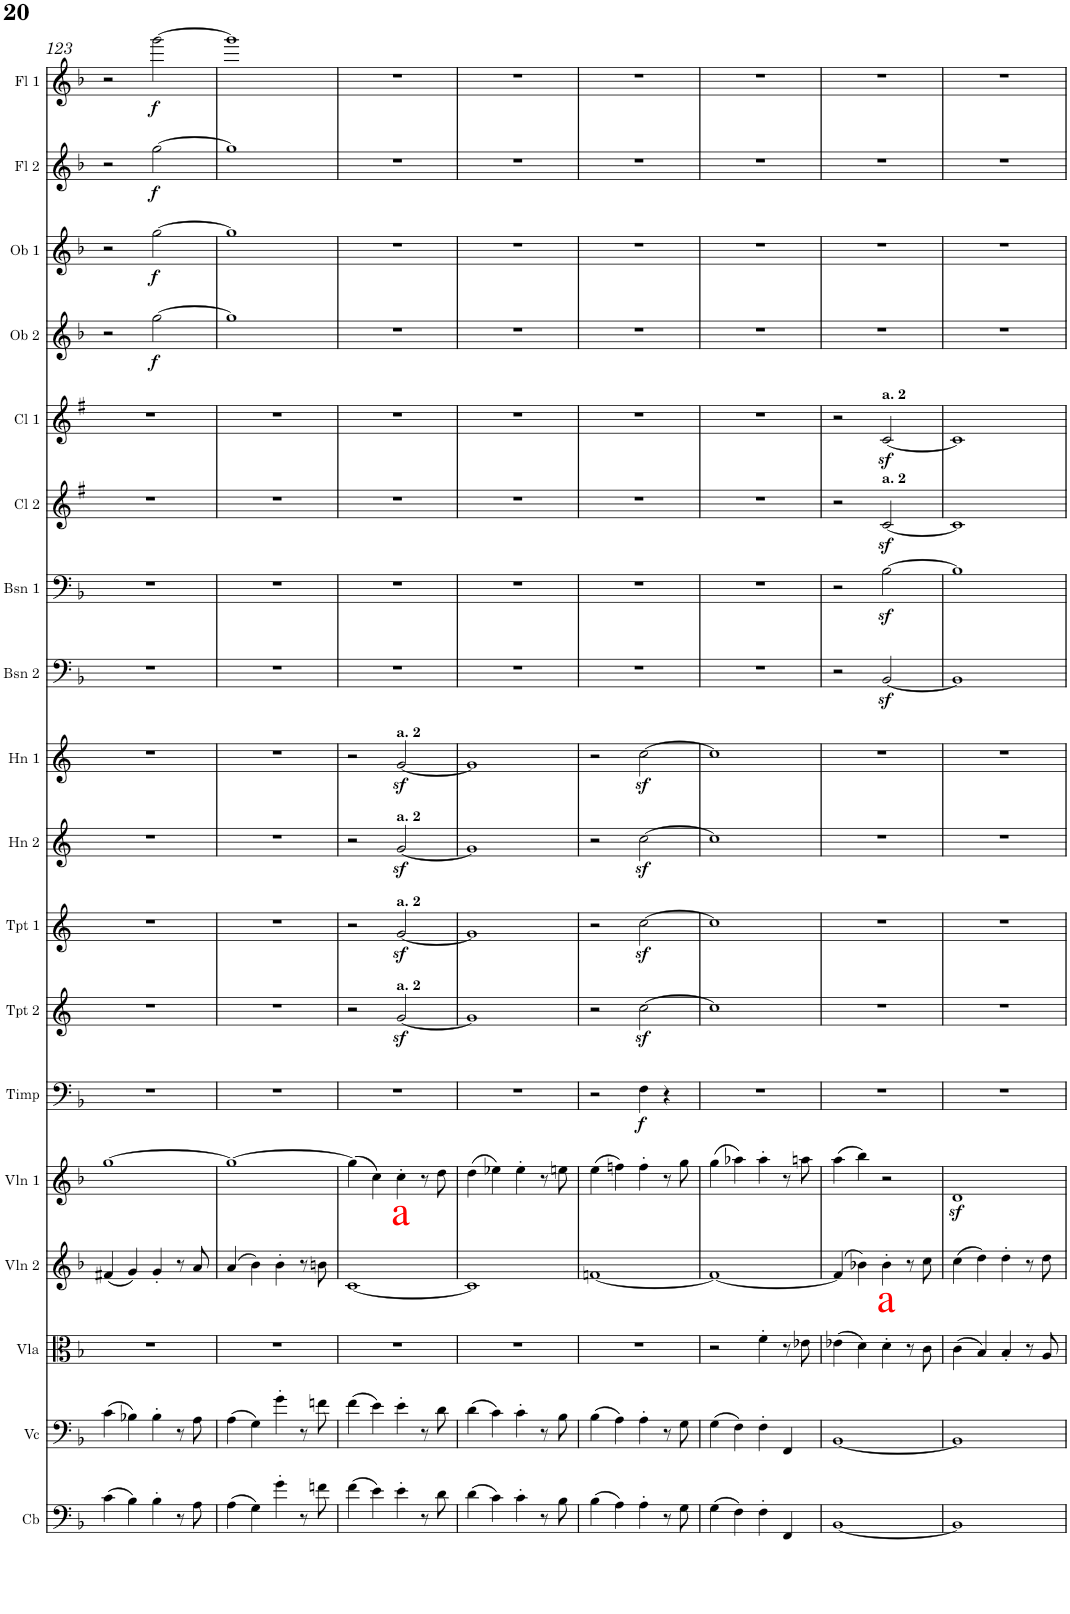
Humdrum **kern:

**kern	**kern	**kern	**kern	**text	**kern	**text	**kern	**dynam	**kern	**kern	**kern	**kern	**kern	**kern	**kern	**kern	**kern	**dynam	**kern	**dynam	**kern	**dynam	**kern	**dynam
*part18	*part17	*part16	*part15	*part15	*part14	*part14	*part13	*part13	*part12	*part11	*part10	*part9	*part8	*part7	*part6	*part5	*part4	*part4	*part3	*part3	*part2	*part2	*part1	*part1
*staff18	*staff17	*staff16	*staff15	*staff15	*staff14	*staff14	*staff13	*staff13	*staff12	*staff11	*staff10	*staff9	*staff8	*staff7	*staff6	*staff5	*staff4	*staff4	*staff3	*staff3	*staff2	*staff2	*staff1	*staff1
*I"Contrabass	*I"Violoncello	*I"Viola	*I"Violin 2	*	*I"Violin 1	*	*I"Timpani	*	*I"F Trumpet 2	*I"F Trumpet 1	*I"F Horn 2	*I"F Horn 1	*I"Bassoon 2	*I"Bassoon 1	*I"Bb Clarinet 2	*I"Bb Clarinet 1	*I"Oboe 2	*	*I"Oboe 1	*	*I"Flute 2	*	*I"Flute 1	*
*I'Cb	*I'Vc	*I'Vla	*I'Vln 2	*	*I'Vln 1	*	*I'Timp	*	*I'Tpt 2	*I'Tpt 1	*I'Hn 2	*I'Hn 1	*I'Bsn 2	*I'Bsn 1	*I'Cl 2	*I'Cl 1	*I'Ob 2	*	*I'Ob 1	*	*I'Fl 2	*	*I'Fl 1	*
!!LO:PB:g=z
*clefF4	*clefF4	*clefC3	*clefG2	*	*clefG2	*	*clefF4	*	*clefG2	*clefG2	*clefG2	*clefG2	*clefF4	*clefF4	*clefG2	*clefG2	*clefG2	*	*clefG2	*	*clefG2	*	*clefG2	*
*Trd7c12	*	*	*	*	*	*	*	*	*Trd-3c-5	*Trd-3c-5	*Trd4c7	*Trd4c7	*	*	*Trd1c2	*Trd1c2	*	*	*	*	*	*	*	*
*k[b-]	*k[b-]	*k[b-]	*k[b-]	*	*k[b-]	*	*k[b-]	*	*k[]	*k[]	*k[]	*k[]	*k[b-]	*k[b-]	*k[f#]	*k[f#]	*k[b-]	*	*k[b-]	*	*k[b-]	*	*k[b-]	*
*M2/2	*M2/2	*M2/2	*M2/2	*	*M2/2	*	*M2/2	*	*M2/2	*M2/2	*M2/2	*M2/2	*M2/2	*M2/2	*M2/2	*M2/2	*M2/2	*	*M2/2	*	*M2/2	*	*M2/2	*
*met(c|)	*met(c|)	*met(c|)	*met(c|)	*	*met(c|)	*	*met(c|)	*	*met(c|)	*met(c|)	*met(c|)	*met(c|)	*met(c|)	*met(c|)	*met(c|)	*met(c|)	*met(c|)	*	*met(c|)	*	*met(c|)	*	*met(c|)	*
=123	=123	=123	=123	=123	=123	=123	=123	=123	=123	=123	=123	=123	=123	=123	=123	=123	=123	=123	=123	=123	=123	=123	=123	=123
(4c\	(4c\	1r	(4f#X/	.	[1gg	.	1r	.	1r	1r	1r	1r	1r	1r	1r	1r	2r	.	2r	.	2r	.	2r	.
4B-\)	4B-X\)	.	4g/)	.	.	.	.	.	.	.	.	.	.	.	.	.	.	.	.	.	.	.	.	.
!	!	!	!	!	!	!	!	!	!	!	!	!	!	!	!	!	!	!LO:DY:b	!	!LO:DY:b	!	!LO:DY:b	!	!LO:DY:b
4B-'\	4B-'\	.	4g'/	.	.	.	.	.	.	.	.	.	.	.	.	.	[2gg\	f	[2gg\	f	[2gg\	f	[2ggg\	f
8r	8r	.	8r	.	.	.	.	.	.	.	.	.	.	.	.	.	.	.	.	.	.	.	.	.
8A\	8A\	.	8a/	.	.	.	.	.	.	.	.	.	.	.	.	.	.	.	.	.	.	.	.	.
=124	=124	=124	=124	=124	=124	=124	=124	=124	=124	=124	=124	=124	=124	=124	=124	=124	=124	=124	=124	=124	=124	=124	=124	=124
(4A\	(4A\	1r	(4a/	.	1gg_	.	1r	.	1r	1r	1r	1r	1r	1r	1r	1r	1gg]	.	1gg]	.	1gg]	.	1ggg]	.
4G\)	4G\)	.	4b-\)	.	.	.	.	.	.	.	.	.	.	.	.	.	.	.	.	.	.	.	.	.
4g'\	4g'\	.	4b-'\	.	.	.	.	.	.	.	.	.	.	.	.	.	.	.	.	.	.	.	.	.
8r	8r	.	8r	.	.	.	.	.	.	.	.	.	.	.	.	.	.	.	.	.	.	.	.	.
8fn\	8fn\	.	8bn\	.	.	.	.	.	.	.	.	.	.	.	.	.	.	.	.	.	.	.	.	.
=125	=125	=125	=125	=125	=125	=125	=125	=125	=125	=125	=125	=125	=125	=125	=125	=125	=125	=125	=125	=125	=125	=125	=125	=125
(4f\	(4f\	1r	[1c	.	(4gg\]	.	1r	.	2r	2r	2r	2r	1r	1r	1r	1r	1r	.	1r	.	1r	.	1r	.
4e\)	4e\)	.	.	.	4cc\)	.	.	.	.	.	.	.	.	.	.	.	.	.	.	.	.	.	.	.
!	!	!	!	!	!	!	!	!	!	!	!	!LO:TX:a:B:t=a. 2	!	!	!	!	!	!	!	!	!	!	!	!
!	!	!	!	!	!	!	!	!	!	!	!LO:TX:a:B:t=a. 2	!	!	!	!	!	!	!	!	!	!	!	!	!
!	!	!	!	!	!	!	!	!	!	!LO:TX:a:B:t=a. 2	!	!	!	!	!	!	!	!	!	!	!	!	!	!
!	!	!	!	!	!	!	!	!	!LO:TX:a:B:t=a. 2	!	!	!	!	!	!	!	!	!	!	!	!	!	!	!
!	!	!	!	!	!	!LO:LY:b:color=#FF0000	!	!	!	!	!	!	!	!	!	!	!	!	!	!	!	!	!	!
4e'\	4e'\	.	.	.	4cc'\	a	.	.	[2gz</	[2gz</	[2gz</	[2gz</	.	.	.	.	.	.	.	.	.	.	.	.
8r	8r	.	.	.	8r	.	.	.	.	.	.	.	.	.	.	.	.	.	.	.	.	.	.	.
8d\	8d\	.	.	.	8dd\	.	.	.	.	.	.	.	.	.	.	.	.	.	.	.	.	.	.	.
=126	=126	=126	=126	=126	=126	=126	=126	=126	=126	=126	=126	=126	=126	=126	=126	=126	=126	=126	=126	=126	=126	=126	=126	=126
(4d\	(4d\	1r	1c]	.	(4dd\	.	1r	.	1g]	1g]	1g]	1g]	1r	1r	1r	1r	1r	.	1r	.	1r	.	1r	.
4c\)	4c\)	.	.	.	4ee-X\)	.	.	.	.	.	.	.	.	.	.	.	.	.	.	.	.	.	.	.
4c'\	4c'\	.	.	.	4ee-'\	.	.	.	.	.	.	.	.	.	.	.	.	.	.	.	.	.	.	.
8r	8r	.	.	.	8r	.	.	.	.	.	.	.	.	.	.	.	.	.	.	.	.	.	.	.
8B-\	8B-\	.	.	.	8een\	.	.	.	.	.	.	.	.	.	.	.	.	.	.	.	.	.	.	.
=127	=127	=127	=127	=127	=127	=127	=127	=127	=127	=127	=127	=127	=127	=127	=127	=127	=127	=127	=127	=127	=127	=127	=127	=127
(4B-\	(4B-\	1r	[1fn	.	(4ee\	.	2r	.	2r	2r	2r	2r	1r	1r	1r	1r	1r	.	1r	.	1r	.	1r	.
4A\)	4A\)	.	.	.	4ffn\)	.	.	.	.	.	.	.	.	.	.	.	.	.	.	.	.	.	.	.
!	!	!	!	!	!	!	!	!LO:DY:b	!	!	!	!	!	!	!	!	!	!	!	!	!	!	!	!
4A'\	4A'\	.	.	.	4ff'\	.	4F\	f	[2ccz<\	[2ccz<\	[2ccz<\	[2ccz<\	.	.	.	.	.	.	.	.	.	.	.	.
8r	8r	.	.	.	8r	.	4r	.	.	.	.	.	.	.	.	.	.	.	.	.	.	.	.	.
8G\	8G\	.	.	.	8gg\	.	.	.	.	.	.	.	.	.	.	.	.	.	.	.	.	.	.	.
=128	=128	=128	=128	=128	=128	=128	=128	=128	=128	=128	=128	=128	=128	=128	=128	=128	=128	=128	=128	=128	=128	=128	=128	=128
(4G\	(4G\	2r	1f_	.	(4gg\	.	1r	.	1cc]	1cc]	1cc]	1cc]	1r	1r	1r	1r	1r	.	1r	.	1r	.	1r	.
4F\)	4F\)	.	.	.	4aa-X\)	.	.	.	.	.	.	.	.	.	.	.	.	.	.	.	.	.	.	.
4F'\	4F'\	4f'\	.	.	4aa-'\	.	.	.	.	.	.	.	.	.	.	.	.	.	.	.	.	.	.	.
4FF/	4FF/	8r	.	.	8r	.	.	.	.	.	.	.	.	.	.	.	.	.	.	.	.	.	.	.
.	.	8e-X\	.	.	8aan\	.	.	.	.	.	.	.	.	.	.	.	.	.	.	.	.	.	.	.
=129	=129	=129	=129	=129	=129	=129	=129	=129	=129	=129	=129	=129	=129	=129	=129	=129	=129	=129	=129	=129	=129	=129	=129	=129
[1BB-	[1BB-	(4e-X\	(4f/]	.	(4aa\	.	1r	.	1r	1r	1r	1r	2r	2r	2r	2r	1r	.	1r	.	1r	.	1r	.
.	.	4d\)	4b-X\)	.	4bb-\)	.	.	.	.	.	.	.	.	.	.	.	.	.	.	.	.	.	.	.
!	!	!	!	!	!	!	!	!	!	!	!	!	!	!	!	!LO:TX:a:B:t=a. 2	!	!	!	!	!	!	!	!
!	!	!	!	!	!	!	!	!	!	!	!	!	!	!	!LO:TX:a:B:t=a. 2	!	!	!	!	!	!	!	!	!
!	!	!	!	!LO:LY:b:color=#FF0000	!	!	!	!	!	!	!	!	!	!	!	!	!	!	!	!	!	!	!	!
.	.	4d'\	4b-'\	a	2r	.	.	.	.	.	.	.	[2BB-z</	[2B-z<\	[2cz</	[2cz</	.	.	.	.	.	.	.	.
.	.	8r	8r	.	.	.	.	.	.	.	.	.	.	.	.	.	.	.	.	.	.	.	.	.
.	.	8c\	8cc\	.	.	.	.	.	.	.	.	.	.	.	.	.	.	.	.	.	.	.	.	.
=130	=130	=130	=130	=130	=130	=130	=130	=130	=130	=130	=130	=130	=130	=130	=130	=130	=130	=130	=130	=130	=130	=130	=130	=130
1BB-]	1BB-]	(4c\	(4cc\	.	1dz<	.	1r	.	1r	1r	1r	1r	1BB-]	1B-]	1c]	1c]	1r	.	1r	.	1r	.	1r	.
.	.	4B-/)	4dd\)	.	.	.	.	.	.	.	.	.	.	.	.	.	.	.	.	.	.	.	.	.
.	.	4B-'/	4dd'\	.	.	.	.	.	.	.	.	.	.	.	.	.	.	.	.	.	.	.	.	.
.	.	8r	8r	.	.	.	.	.	.	.	.	.	.	.	.	.	.	.	.	.	.	.	.	.
.	.	8A/	8dd\	.	.	.	.	.	.	.	.	.	.	.	.	.	.	.	.	.	.	.	.	.
=	=	=	=	=	=	=	=	=	=	=	=	=	=	=	=	=	=	=	=	=	=	=	=	=
*-	*-	*-	*-	*-	*-	*-	*-	*-	*-	*-	*-	*-	*-	*-	*-	*-	*-	*-	*-	*-	*-	*-	*-	*-
